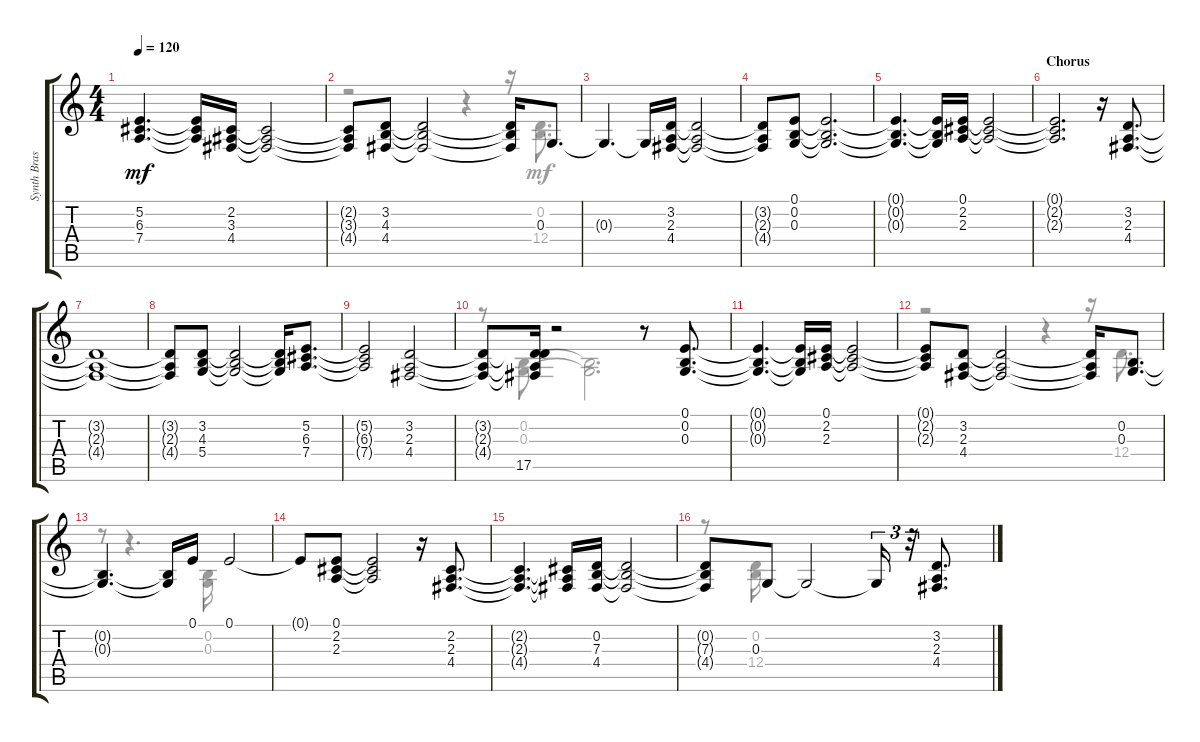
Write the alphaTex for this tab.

\track ("Synth Brass" "Synth Bras") {instrument synthbrass1}
\staff {score tabs}
\tuning (E4 B3 G3 D3 A2 E2) {hide}
\voice
\ts (4 4)
\tempo 120
\clef g2
\ks aminor
(5.2{t} 6.3{t} 7.4{t}).4{d dy mf} (5.2{t} 6.3{t} 7.4{t}).16 (2.2 3.3 4.4).16 (2.2{t} 3.3{t} 4.4{t}).2 |
(2.2{t} 3.3{t} 4.4{t}).8 (3.2 4.3 4.4).8 (3.2{t} 4.3{t} 4.4{t}).2 (3.2{t} 4.3{t} 4.4{t}).16 0.3.8{d} |
0.3{t}.4{d} 0.3{t}.16 (3.2 2.3 4.4).16 (3.2{t} 2.3{t} 4.4{t}).2 |
(3.2{t} 2.3{t} 4.4{t}).8 (0.1 0.2 0.3).8 (0.1{t} 0.2{t} 0.3{t}).2{d} |
(0.1{t} 0.2{t} 0.3{t}).4{d} (0.1{t} 0.2{t} 0.3{t}).16 (0.1 2.2 2.3).16 (0.1{t} 2.2{t} 2.3{t}).2 |
\section ("" "Chorus")
(0.1{t} 2.2{t} 2.3{t}).2{d} r.16 (3.2 2.3 4.4).8{d} |
(3.2{t} 2.3{t} 4.4{t}).1 |
(3.2{t} 2.3{t} 4.4{t}).8 (3.2 4.3 5.4).8 (3.2{t} 4.3{t} 5.4{t}).2 (3.2{t} 4.3{t} 5.4{t}).16 (5.2 6.3 7.4).8{d} |
(5.2{t} 6.3{t} 7.4{t}).2 (3.2 2.3 4.4).2 |
(3.2{t} 2.3{t} 4.4{t}).8 (3.2{t} 2.3{t} 4.4{t} 17.5).16 r.2 r.8 (0.1 0.2 0.3).8{d} |
(0.1{t} 0.2{t} 0.3{t}).4{d} (0.1{t} 0.2{t} 0.3{t}).16 (0.1 2.2 2.3).16 (0.1{t} 2.2{t} 2.3{t}).2 |
(0.1{t} 2.2{t} 2.3{t}).8 (3.2 2.3 4.4).8 (3.2{t} 2.3{t} 4.4{t}).2 (3.2{t} 2.3{t} 4.4{t}).16 (0.2 0.3).8{d} |
(0.2{t} 0.3{t}).4{d} (0.2{t} 0.3{t}).16 0.1.16 0.1.2 |
0.1{t}.8 (0.1 2.2 2.3).8 (0.1{t} 2.2{t} 2.3{t}).2 r.16 (2.2 2.3 4.4).8{d} |
(2.2{t} 2.3{t} 4.4{t}).4{d} (2.2{t} 2.3{t} 4.4{t}).16 (0.2 7.3 4.4).16 (0.2{t} 7.3{t} 4.4{t}).2 |
(0.2{t} 7.3{t} 4.4{t}).8 0.3.8 0.3{t}.2 0.3{t}.16{tu (3 2)} r.32{tu (3 2)} (3.2 2.3 4.4).8{d}
\voice
\clef g2
\ottava regular
\simile none
\ks aminor
|
r.2 r.4 r.16 (0.2 12.4).8{d} |
|
|
|
|
|
|
|
r.8 (0.2 0.3).8 (0.2{t} 0.3{t}).2{d} |
|
r.2 r.4 r.16 12.4.8{d} |
r.8{tu (3 2)} r.4{d} (0.2 0.3).16 |
|
|
r.8 (0.2 12.4).16
